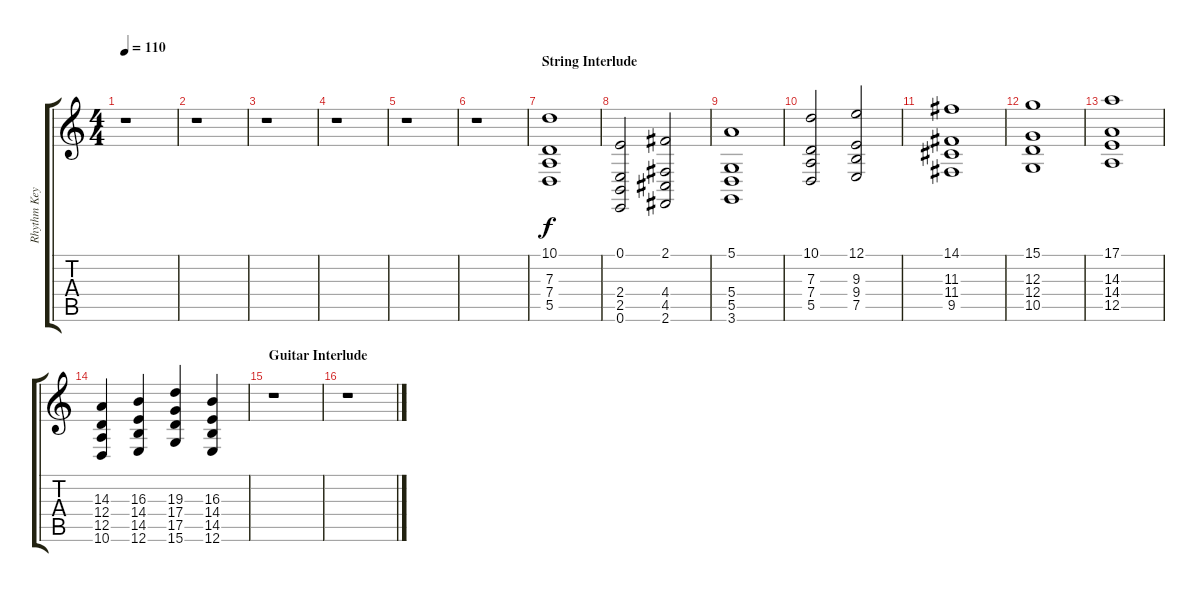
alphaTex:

\track ("Rhythm Keyboard" "Rhythm Key") {instrument stringensemble1}
\staff {score tabs}
\tuning (E4 B3 G3 D3 A2 E2) {hide}
\ts (4 4)
\tempo 110
\clef g2
\ks c
r.1{dy f} |
r.1 |
r.1 |
r.1 |
r.1 |
r.1 |
\section ("" "String Interlude")
(10.1 7.3 7.4 5.5).1 |
(0.1 2.4 2.5 0.6).2 (2.1 4.4 4.5 2.6).2 |
(5.1 5.4 5.5 3.6).1 |
(10.1 7.3 7.4 5.5).2 (12.1 9.3 9.4 7.5).2 |
(14.1 11.3 11.4 9.5).1 |
(15.1 12.3 12.4 10.5).1 |
(17.1 14.3 14.4 12.5).1 |
(14.3 12.4 12.5 10.6).4 (16.3 14.4 14.5 12.6).4 (19.3 17.4 17.5 15.6).4 (16.3 14.4 14.5 12.6).4 |
\section ("" "Guitar Interlude")
r.1 |
r.1
